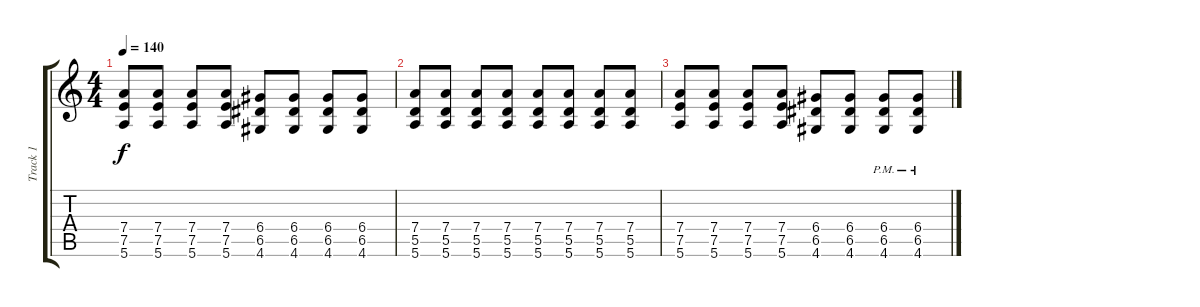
\track ("Track 1" "Track 1") {instrument distortionguitar}
\staff {score tabs}
\tuning (E4 B3 G3 D3 A2 E2) {hide}
\ts (4 4)
\tempo 140
\clef g2
\ks c
(7.4 7.5 5.6).8{dy f} (7.4 7.5 5.6).8 (7.4 7.5 5.6).8 (7.4 7.5 5.6).8 (6.4 6.5 4.6).8 (6.4 6.5 4.6).8 (6.4 6.5 4.6).8 (6.4 6.5 4.6).8 |
(7.4 5.5 5.6).8 (7.4 5.5 5.6).8 (7.4 5.5 5.6).8 (7.4 5.5 5.6).8 (7.4 5.5 5.6).8 (7.4 5.5 5.6).8 (7.4 5.5 5.6).8 (7.4 5.5 5.6).8 |
(7.4 7.5 5.6).8 (7.4 7.5 5.6).8 (7.4 7.5 5.6).8 (7.4 7.5 5.6).8 (6.4 6.5 4.6).8 (6.4 6.5 4.6).8 (6.4{pm} 6.5{pm} 4.6{pm}).8 (6.4{pm} 6.5{pm} 4.6{pm}).8
